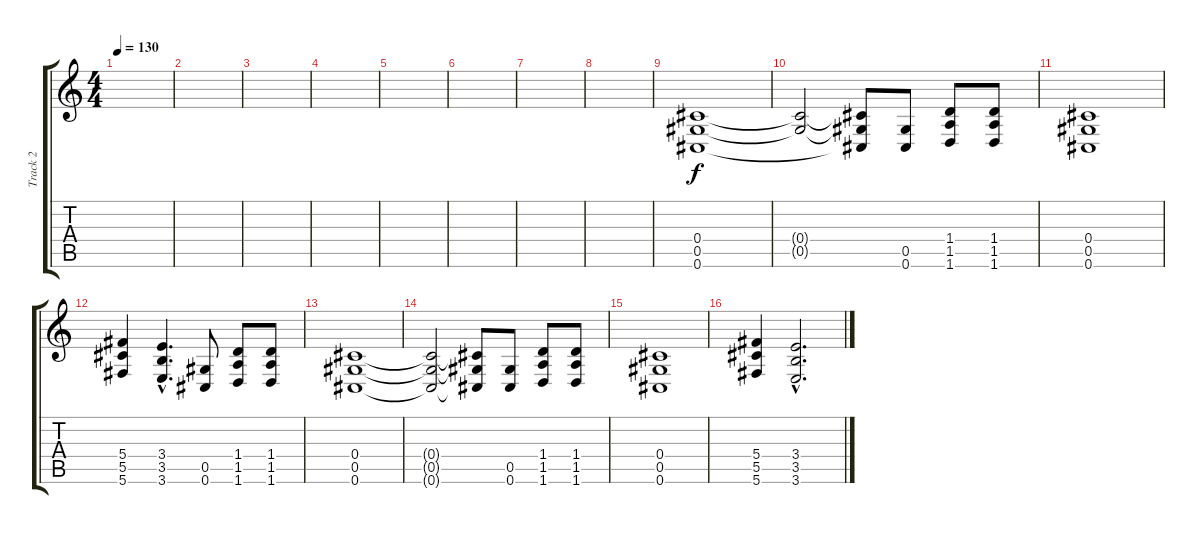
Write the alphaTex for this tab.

\track ("Track 2" "Track 2") {instrument distortionguitar}
\staff {score tabs}
\tuning (Eb4 Bb3 Gb3 Db3 Ab2 Db2) {hide}
\ts (4 4)
\tempo 130
\clef g2
\ks c
|
|
|
|
|
|
|
|
(0.4 0.5 0.6).1 |
(0.4{t} 0.5{t}).2 (0.4{t} 0.5{t} 0.6{t}).8 (0.5 0.6).8 (1.4 1.5 1.6).8 (1.4 1.5 1.6).8 |
(0.4 0.5 0.6).1 |
(5.4 5.5 5.6).4 (3.4{hac} 3.5{hac} 3.6{hac}).4{d} (0.5 0.6).8 (1.4 1.5 1.6).8 (1.4 1.5 1.6).8 |
(0.4 0.5 0.6).1 |
(0.4{t} 0.5{t} 0.6{t}).2 (0.4{t} 0.5{t} 0.6{t}).8 (0.5 0.6).8 (1.4 1.5 1.6).8 (1.4 1.5 1.6).8 |
(0.4 0.5 0.6).1 |
(5.4 5.5 5.6).4 (3.4{hac} 3.5{hac} 3.6{hac}).2{d}
